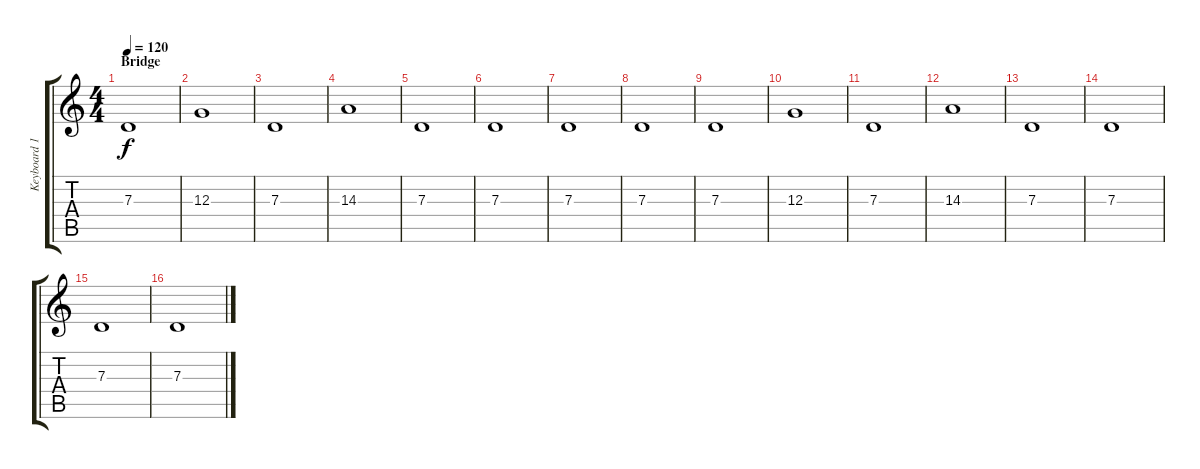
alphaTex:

\track ("Keyboard 1" "Keyboard 1") {instrument choiraahs}
\staff {score tabs}
\tuning (E4 B3 G3 D3 A2 D2) {hide}
\ts (4 4)
\section ("" "Bridge")
\tempo 120
\clef g2
\ks c
7.3.1{dy f} |
12.3.1 |
7.3.1 |
14.3.1 |
7.3.1 |
7.3.1 |
7.3.1 |
7.3.1 |
7.3.1 |
12.3.1 |
7.3.1 |
14.3.1 |
7.3.1 |
7.3.1 |
7.3.1 |
7.3.1
